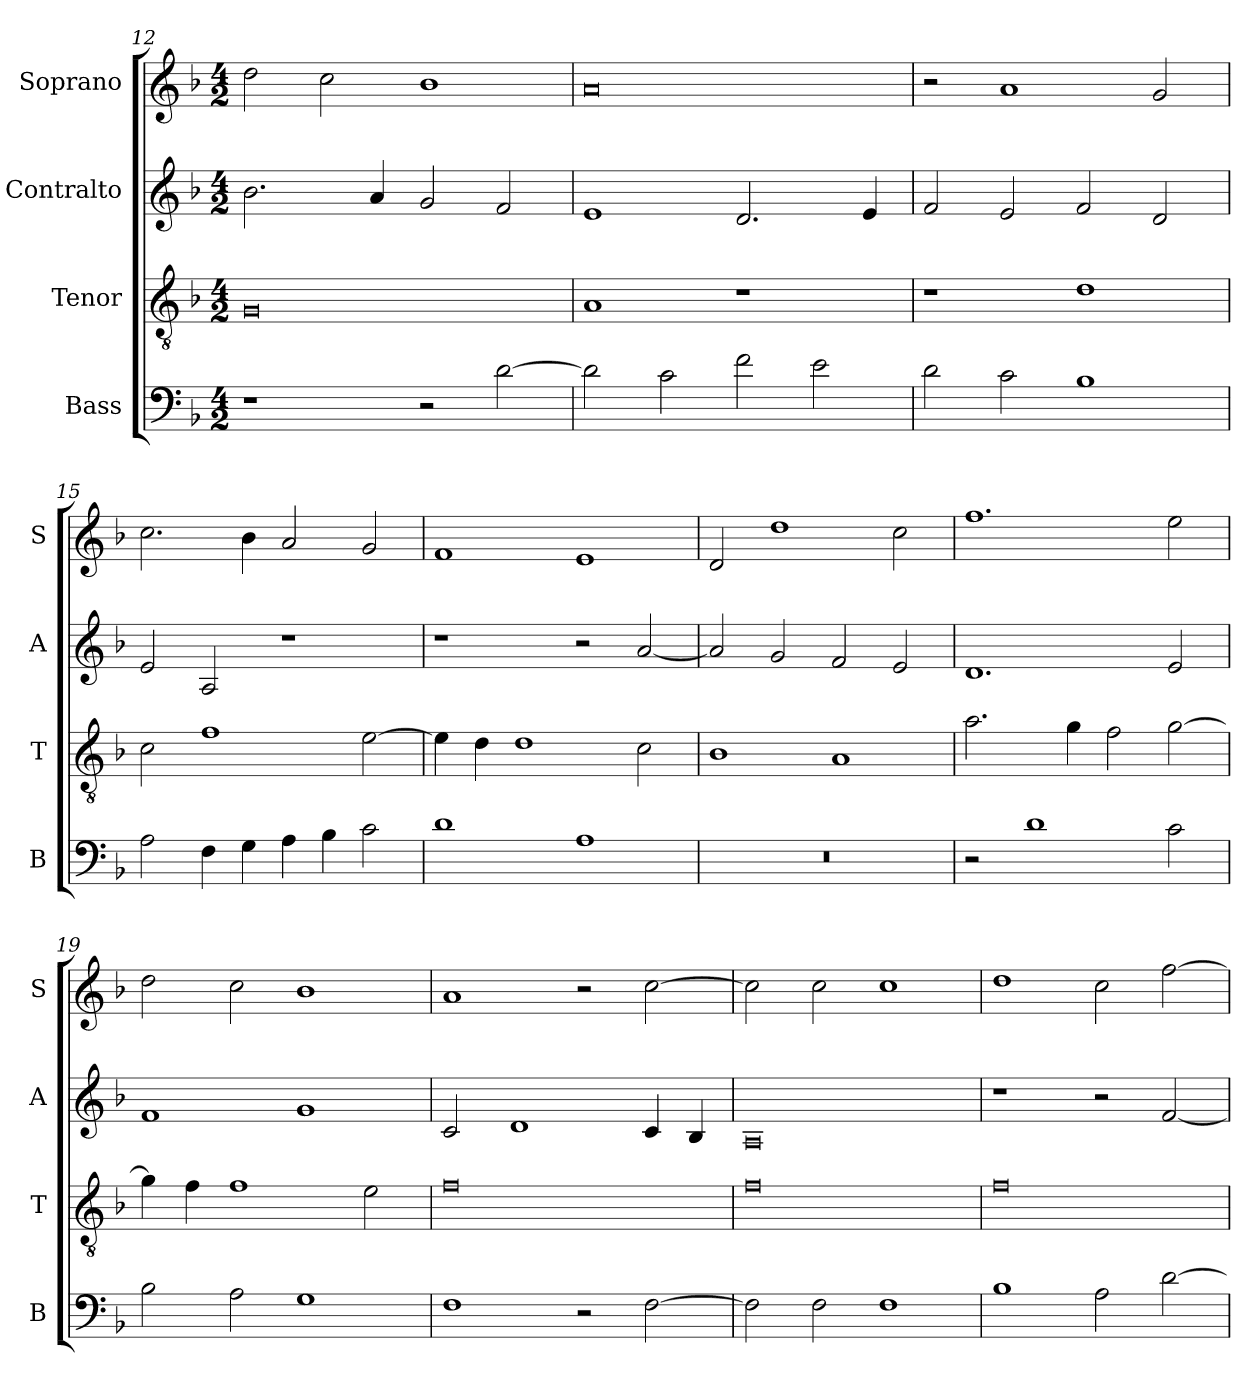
**kern	**kern	**kern	**kern
*part4	*part3	*part2	*part1
*staff4	*staff3	*staff2	*staff1
*I"Bass	*I"Tenor	*I"Contralto	*I"Soprano
*I'B	*I'T	*I'A	*I'S
*clefF4	*clefGv2	*clefG2	*clefG2
*k[b-]	*k[b-]	*k[b-]	*k[b-]
*D:aeo	*D:aeo	*D:aeo	*D:aeo
*M4/2	*M4/2	*M4/2	*M4/2
=12	=12	=12	=12
1r	0G	2.b-	2dd
.	.	.	2cc
.	.	4a	.
2r	.	2g	1b-
[2d	.	2f	.
=13	=13	=13	=13
2d]	1A	1e	0a
2c	.	.	.
2f	1r	2.d	.
2e	.	.	.
.	.	4e	.
=14	=14	=14	=14
2d	1r	2f	2r
2c	.	2e	1a
1B-	1d	2f	.
.	.	2d	2g
=15	=15	=15	=15
2A	2c	2e	2.cc
4F	1f	2A	.
4G	.	.	4b-
4A	.	1r	2a
4B-	.	.	.
2c	[2e	.	2g
=16	=16	=16	=16
1d	4e]	1r	1f
.	4d	.	.
.	1d	.	.
1A	.	2r	1e
.	2c	[2a	.
=17	=17	=17	=17
0r	1B-	2a]	2d
.	.	2g	1dd
.	1A	2f	.
.	.	2e	2cc
=18	=18	=18	=18
2r	2.a	1.d	1.ff
1d	.	.	.
.	4g	.	.
.	2f	.	.
2c	[2g	2e	2ee
=19	=19	=19	=19
2B-	4g]	1f	2dd
.	4f	.	.
2A	1f	.	2cc
1G	.	1g	1b-
.	2e	.	.
=20	=20	=20	=20
1F	0f	2c	1a
.	.	1d	.
2r	.	.	2r
[2F	.	4c	[2cc
.	.	4B-	.
=21	=21	=21	=21
2F]	0f	0A	2cc]
2F	.	.	2cc
1F	.	.	1cc
=22	=22	=22	=22
1B-	0f	1r	1dd
2A	.	2r	2cc
[2d	.	[2f	[2ff
=	=	=	=
*-	*-	*-	*-
